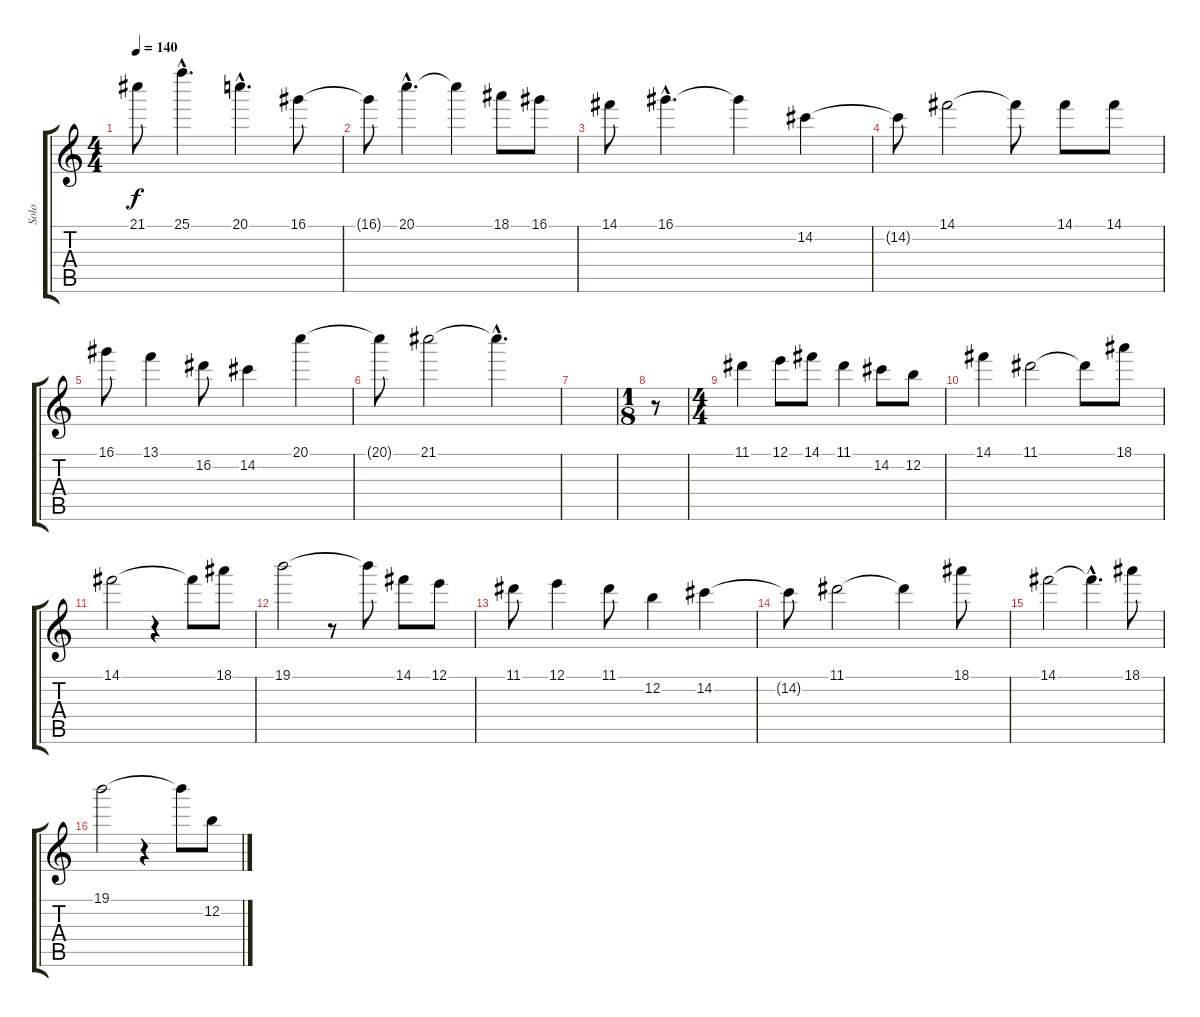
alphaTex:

\track ("Solo" "Solo") {instrument overdrivenguitar}
\staff {score tabs}
\tuning (E4 B3 G3 D3 A2 E2) {hide}
\ts (4 4)
\tempo 140
\clef g2
\ks c
21.1.8{dy f} 25.1{hac}.4{d} 20.1{hac}.4{d} 16.1.8 |
16.1{t}.8 20.1{hac}.4{d} 20.1{t}.4 18.1.8 16.1.8 |
14.1.8 16.1{hac}.4{d} 16.1{t}.4 14.2.4 |
14.2{t}.8 14.1.2 14.1{t}.8 14.1.8 14.1.8 |
16.1.8 13.1.4 16.2.8 14.2.4 20.1.4 |
20.1{t}.8 21.1.2 21.1{hac t}.4{d} |
|
\ts (1 8)
r.8 |
\ts (4 4)
11.1.4 12.1.8 14.1.8 11.1.4 14.2.8 12.2.8 |
14.1.4 11.1.2 11.1{t}.8 18.1.8 |
14.1.2 r.4 14.1{t}.8 18.1.8 |
19.1.2 r.8 19.1{t}.8 14.1.8 12.1.8 |
11.1.8 12.1.4 11.1.8 12.2.4 14.2.4 |
14.2{t}.8 11.1.2 11.1{t}.4 18.1.8 |
14.1.2 14.1{hac t}.4{d} 18.1.8 |
19.1.2 r.4 19.1{t}.8 12.2.8
